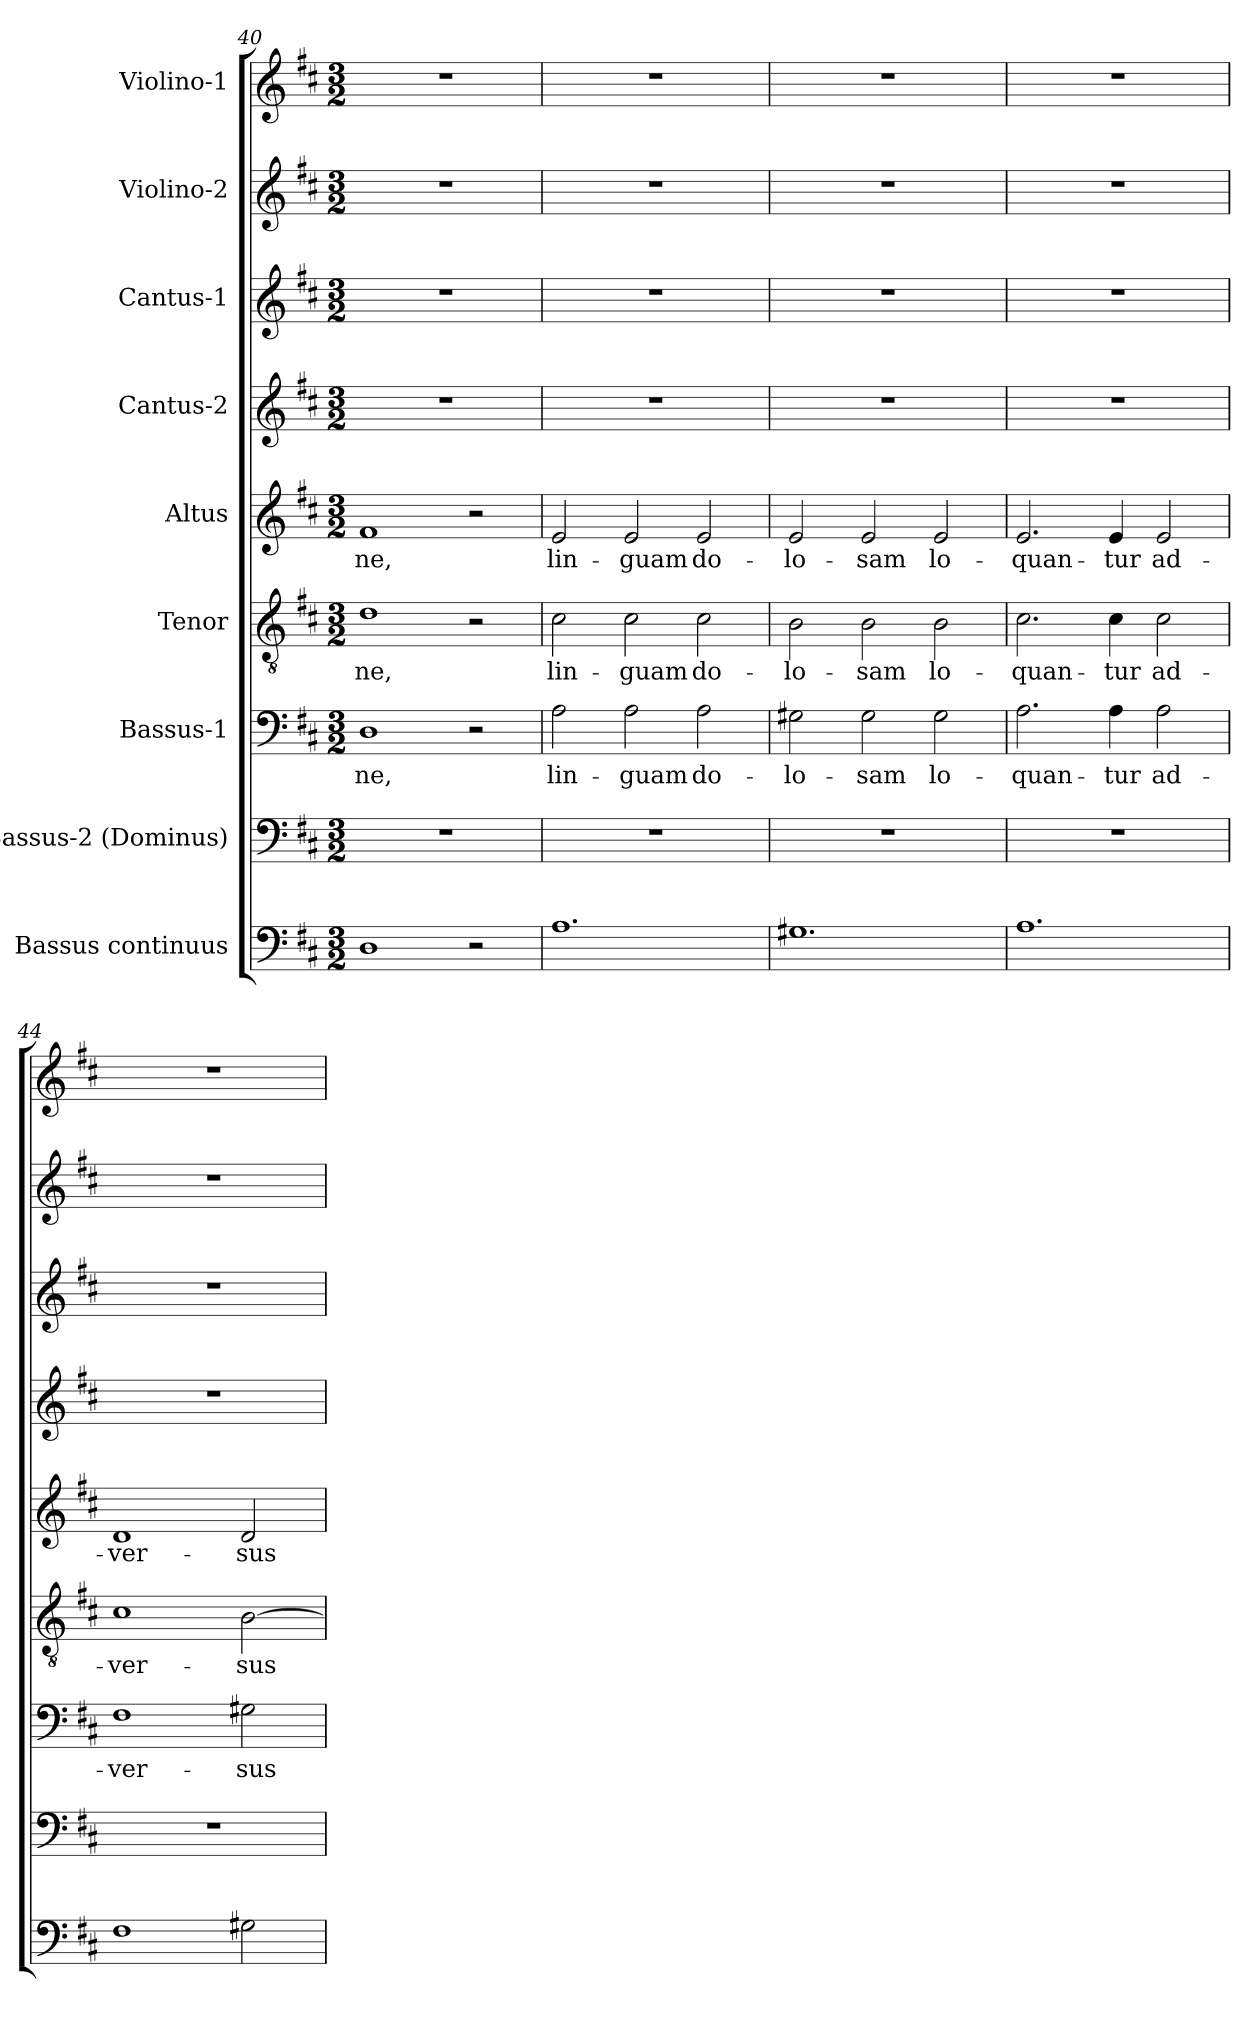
**kern	**kern	**kern	**text	**kern	**text	**kern	**text	**kern	**kern	**kern	**kern
*part9	*part8	*part7	*part7	*part6	*part6	*part5	*part5	*part4	*part3	*part2	*part1
*staff9	*staff8	*staff7	*staff7	*staff6	*staff6	*staff5	*staff5	*staff4	*staff3	*staff2	*staff1
*I"Bassus continuus	*I"Bassus-2 (Dominus)	*I"Bassus-1	*	*I"Tenor	*	*I"Altus	*	*I"Cantus-2	*I"Cantus-1	*I"Violino-2	*I"Violino-1
!!LO:PB:g=z
*clefF4	*clefF4	*clefF4	*	*clefGv2	*	*clefG2	*	*clefG2	*clefG2	*clefG2	*clefG2
*k[f#c#]	*k[f#c#]	*k[f#c#]	*	*k[f#c#]	*	*k[f#c#]	*	*k[f#c#]	*k[f#c#]	*k[f#c#]	*k[f#c#]
*D:	*D:	*D:	*	*D:	*	*D:	*	*D:	*D:	*D:	*D:
*M3/2	*M3/2	*M3/2	*	*M3/2	*	*M3/2	*	*M3/2	*M3/2	*M3/2	*M3/2
=40	=40	=40	=40	=40	=40	=40	=40	=40	=40	=40	=40
!	!	!	!LO:LY:b	!	!LO:LY:b	!	!LO:LY:b	!	!	!	!
1D	1.r	1D	-ne,	1d	-ne,	1f#	-ne,	1.r	1.r	1.r	1.r
2r	.	2r	.	2r	.	2r	.	.	.	.	.
=41	=41	=41	=41	=41	=41	=41	=41	=41	=41	=41	=41
!	!	!	!LO:LY:b	!	!LO:LY:b	!	!LO:LY:b	!	!	!	!
1.A	1.r	2A\	lin-	2c#\	lin-	2e/	lin-	1.r	1.r	1.r	1.r
!	!	!	!LO:LY:b	!	!LO:LY:b	!	!LO:LY:b	!	!	!	!
.	.	2A\	-guam	2c#\	-guam	2e/	-guam	.	.	.	.
!	!	!	!LO:LY:b	!	!LO:LY:b	!	!LO:LY:b	!	!	!	!
.	.	2A\	do-	2c#\	do-	2e/	do-	.	.	.	.
=42	=42	=42	=42	=42	=42	=42	=42	=42	=42	=42	=42
!	!	!	!LO:LY:b	!	!LO:LY:b	!	!LO:LY:b	!	!	!	!
1.G#X	1.r	2G#X\	-lo-	2B\	-lo-	2e/	-lo-	1.r	1.r	1.r	1.r
!	!	!	!LO:LY:b	!	!LO:LY:b	!	!LO:LY:b	!	!	!	!
.	.	2G#\	-sam	2B\	-sam	2e/	-sam	.	.	.	.
!	!	!	!LO:LY:b	!	!LO:LY:b	!	!LO:LY:b	!	!	!	!
.	.	2G#\	lo-	2B\	lo-	2e/	lo-	.	.	.	.
=43	=43	=43	=43	=43	=43	=43	=43	=43	=43	=43	=43
!	!	!	!LO:LY:b	!	!LO:LY:b	!	!LO:LY:b	!	!	!	!
1.A	1.r	2.A\	-quan-	2.c#\	-quan-	2.e/	-quan-	1.r	1.r	1.r	1.r
!	!	!	!LO:LY:b	!	!LO:LY:b	!	!LO:LY:b	!	!	!	!
.	.	4A\	-tur	4c#\	-tur	4e/	-tur	.	.	.	.
!	!	!	!LO:LY:b	!	!LO:LY:b	!	!LO:LY:b	!	!	!	!
.	.	2A\	ad-	2c#\	ad-	2e/	ad-	.	.	.	.
=44	=44	=44	=44	=44	=44	=44	=44	=44	=44	=44	=44
!	!	!	!LO:LY:b	!	!LO:LY:b	!	!LO:LY:b	!	!	!	!
1F#	1.r	1F#	-ver-	1c#	-ver-	1d	-ver-	1.r	1.r	1.r	1.r
!	!	!	!LO:LY:b	!	!LO:LY:b	!	!LO:LY:b	!	!	!	!
2G#X\	.	2G#X\	-sus	[2B\	-sus	2d/	-sus	.	.	.	.
=	=	=	=	=	=	=	=	=	=	=	=
*-	*-	*-	*-	*-	*-	*-	*-	*-	*-	*-	*-
